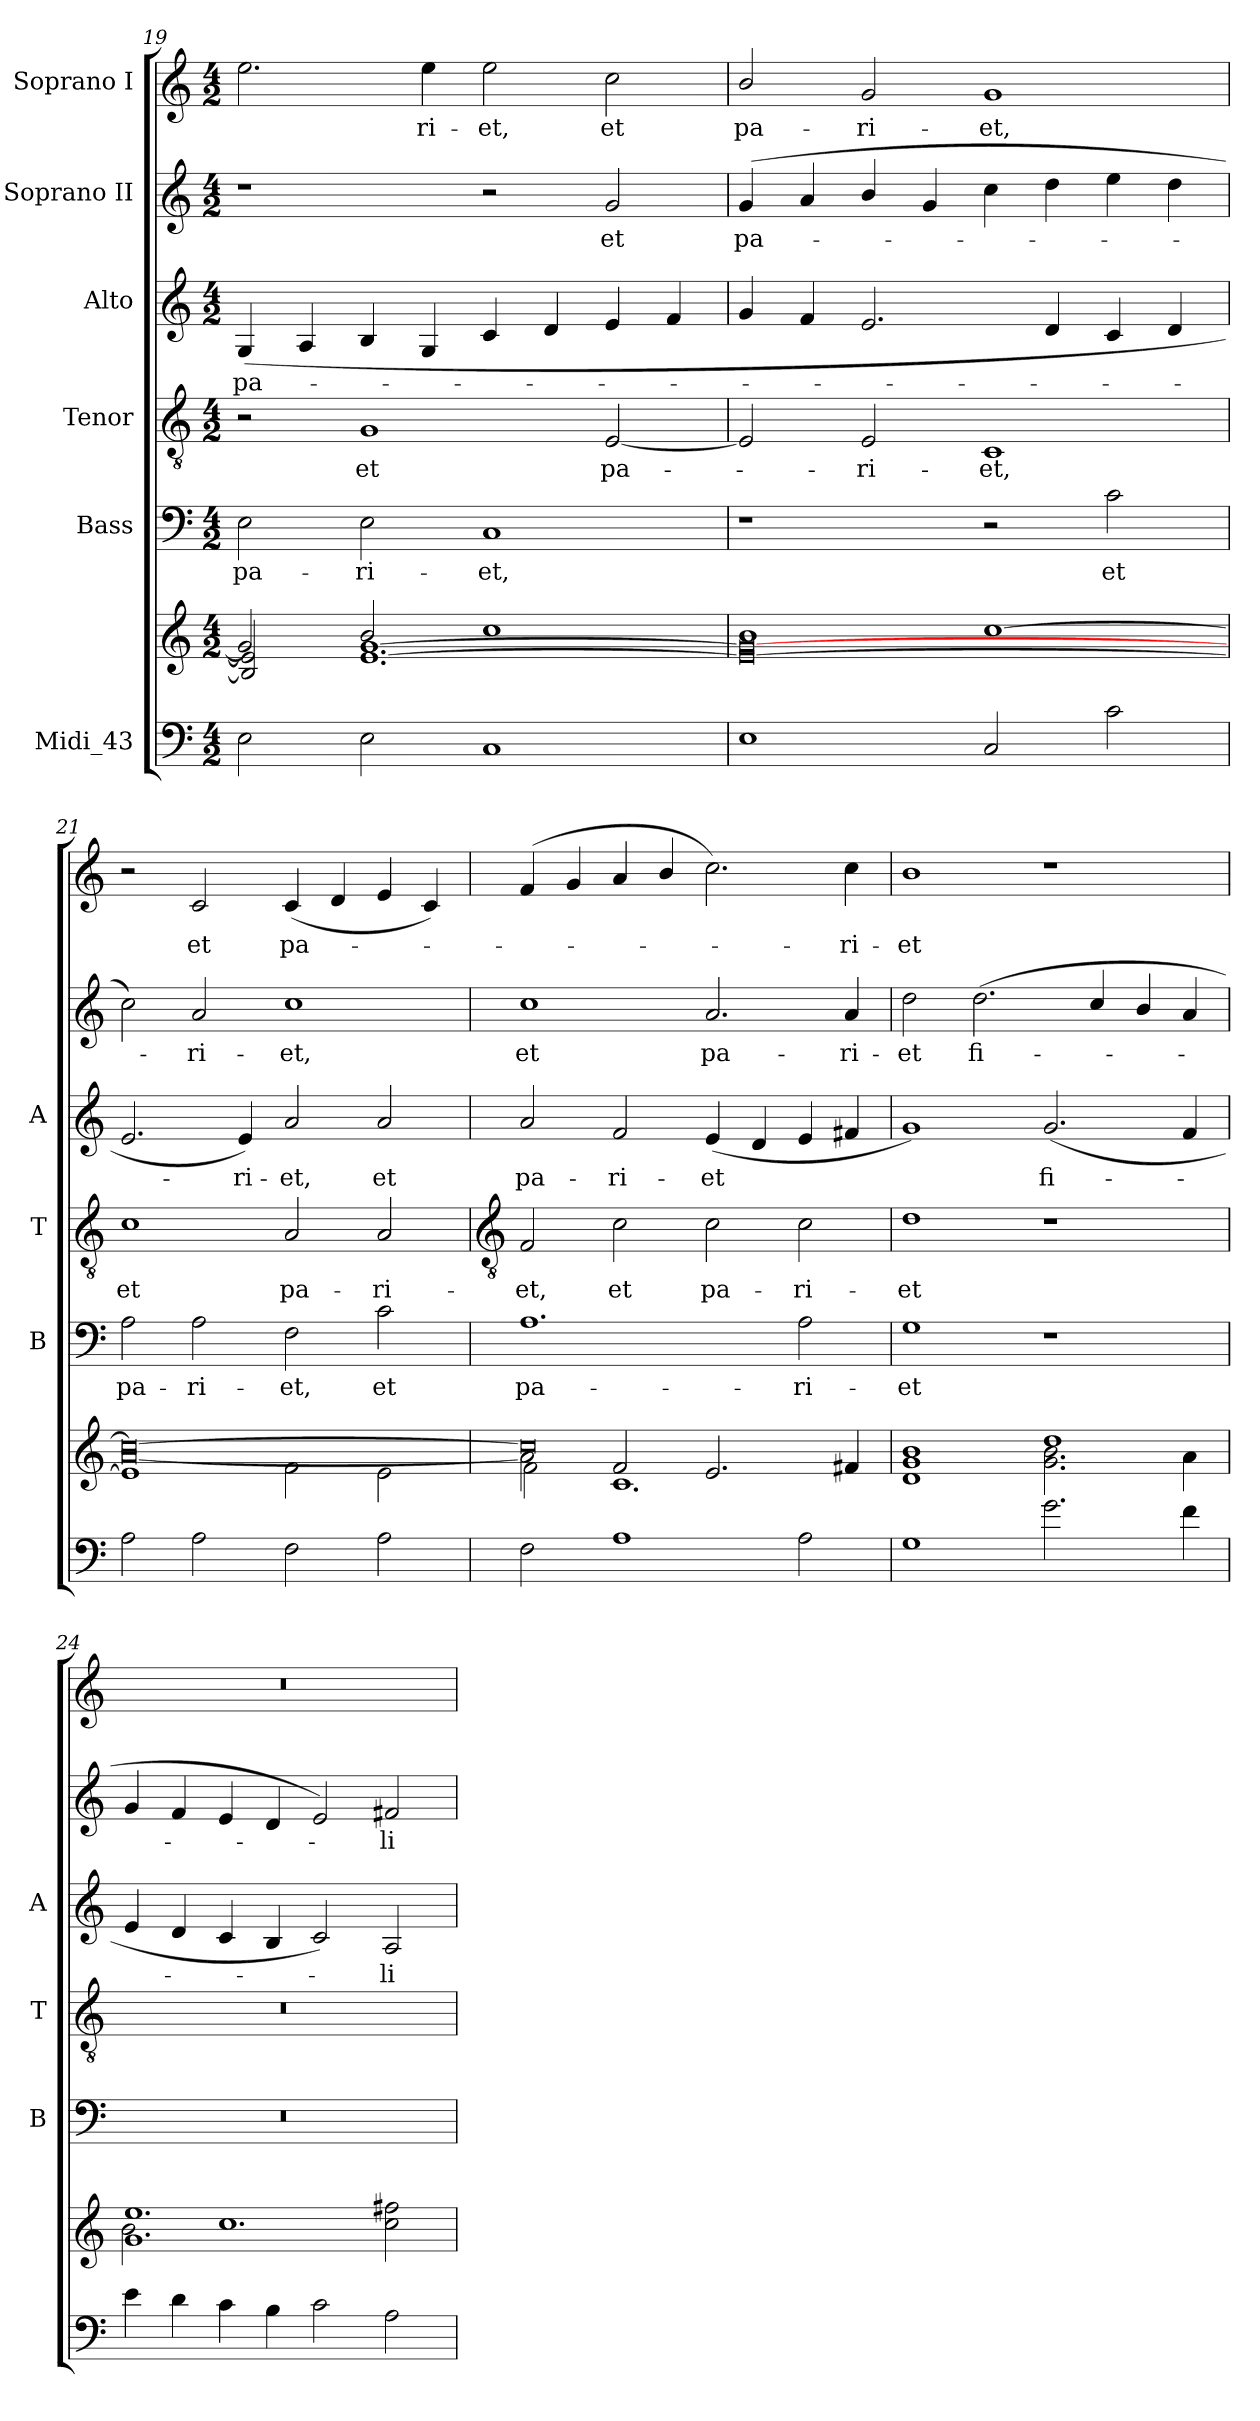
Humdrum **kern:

**kern	**kern	**kern	**text	**kern	**text	**kern	**text	**kern	**text	**kern	**text
*part6	*part6	*part5	*part5	*part4	*part4	*part3	*part3	*part2	*part2	*part1	*part1
*staff7	*staff6	*staff5	*staff5	*staff4	*staff4	*staff3	*staff3	*staff2	*staff2	*staff1	*staff1
*I"Midi_43	*	*I"Bass	*	*I"Tenor	*	*I"Alto	*	*I"Soprano II	*	*I"Soprano I	*
*	*	*I'B	*	*I'T	*	*I'A	*	*	*	*	*
*clefF4	*clefG2	*clefF4	*	*clefGv2	*	*clefG2	*	*clefG2	*	*clefG2	*
*k[]	*k[]	*k[]	*	*k[]	*	*k[]	*	*k[]	*	*k[]	*
*C:	*C:	*C:	*	*C:	*	*C:	*	*C:	*	*C:	*
*M4/2	*M4/2	*M4/2	*	*M4/2	*	*M4/2	*	*M4/2	*	*M4/2	*
=19	=19	=19	=19	=19	=19	=19	=19	=19	=19	=19	=19
*	*^	*	*	*	*	*	*	*	*	*	*
*	*	*^	*	*	*	*	*	*	*	*	*	*
!	!	!	!	!	!LO:LY:b	!	!	!	!LO:LY:b	!	!	!	!
2E	2g/]	0ryy	2B/] 2e/]	2E	pa-	2r	.	(<4G	pa-	1r	.	2.ee	.
.	.	.	.	.	.	.	.	4A	.	.	.	.	.
!	!	!	!	!	!LO:LY:b	!	!LO:LY:b	!	!	!	!	!	!
2E	2b/	.	[1.e\ [1.g\	2E	-ri-	1G	et	4B	.	.	.	.	.
!	!	!	!	!	!	!	!	!	!	!	!	!	!LO:LY:b
.	.	.	.	.	.	.	.	4G	.	.	.	4ee	ri-
!	!	!	!	!	!LO:LY:b	!	!	!	!	!	!	!	!LO:LY:b
1C	1cc/	.	.	1C	-et,	.	.	4c	.	2r	.	2ee	-et,
.	.	.	.	.	.	.	.	4d	.	.	.	.	.
!	!	!	!	!	!	!	!LO:LY:b	!	!	!	!LO:LY:b	!	!LO:LY:b
.	.	.	.	.	.	[2E	pa-	4e	.	2g	et	2cc	et
.	.	.	.	.	.	.	.	4f	.	.	.	.	.
=20	=20	=20	=20	=20	=20	=20	=20	=20	=20	=20	=20	=20	=20
!	!	!	!	!	!	!	!	!	!	!	!LO:LY:b	!	!LO:LY:b
1E	1b/	0ryy	0e\_ 0g\_	1r	.	2E]	.	4g	.	(<4g	pa-	2b/	pa-
.	.	.	.	.	.	.	.	4f	.	4a	.	.	.
!	!	!	!	!	!	!	!LO:LY:b	!	!	!	!	!	!LO:LY:b
.	.	.	.	.	.	2E	ri-	2.e	.	4b/	.	2g	-ri-
.	.	.	.	.	.	.	.	.	.	4g	.	.	.
!	!	!	!	!	!	!	!LO:LY:b	!	!	!	!	!	!LO:LY:b
2C	[1cc/	.	.	2r	.	1C	-et,	.	.	4cc	.	1g	-et,
.	.	.	.	.	.	.	.	4d	.	4dd	.	.	.
!	!	!	!	!	!LO:LY:b	!	!	!	!	!	!	!	!
2c	.	.	.	2c	et	.	.	4c	.	4ee	.	.	.
.	.	.	.	.	.	.	.	4d	.	4dd	.	.	.
=21	=21	=21	=21	=21	=21	=21	=21	=21	=21	=21	=21	=21	=21
!	!	!	!	!	!LO:LY:b	!	!LO:LY:b	!	!	!	!	!	!
2A	0cc/_	[0a\	1e\]	2A	pa-	1c	et	2.e	.	2cc)	.	2r	.
!	!	!	!	!	!LO:LY:b	!	!	!	!	!	!LO:LY:b	!	!LO:LY:b
2A	.	.	.	2A	-ri-	.	.	.	.	2a	ri-	2c	et
!	!	!	!	!	!	!	!	!	!LO:LY:b	!	!	!	!
.	.	.	.	.	.	.	.	4e)	ri-	.	.	.	.
!	!	!	!	!	!LO:LY:b	!	!LO:LY:b	!	!LO:LY:b	!	!LO:LY:b	!	!LO:LY:b
2F	.	.	2f\	2F	-et,	2A	pa-	2a	-et,	1cc	-et,	(<4c	pa-
.	.	.	.	.	.	.	.	.	.	.	.	4d	.
!	!	!	!	!	!LO:LY:b	!	!LO:LY:b	!	!LO:LY:b	!	!	!	!
2A	.	.	2e\	2c	et	2A	-ri-	2a	et	.	.	4e	.
.	.	.	.	.	.	.	.	.	.	.	.	4c)	.
!!LO:LB:g=z
=22	=22	=22	=22	=22	=22	=22	=22	=22	=22	=22	=22	=22	=22
*	*	*	*	*	*	*clefGv2	*	*	*	*	*	*	*
!	!	!	!	!	!LO:LY:b	!	!LO:LY:b	!	!LO:LY:b	!	!LO:LY:b	!	!
2F	0cc/]	2a\]	2f\	1.A	pa-	2F	-et,	2a	pa-	1cc	et	(<4f	.
.	.	.	.	.	.	.	.	.	.	.	.	4g	.
!	!	!	!	!	!	!	!LO:LY:b	!	!LO:LY:b	!	!	!	!
1A	.	2f/	1.c\	.	.	2c	et	2f	-ri-	.	.	4a	.
.	.	.	.	.	.	.	.	.	.	.	.	4b/	.
!	!	!	!	!	!	!	!LO:LY:b	!	!LO:LY:b	!	!LO:LY:b	!	!
.	.	2.e/	.	.	.	2c	pa-	(<4e	-et	2.a	pa-	2.cc)	.
.	.	.	.	.	.	.	.	4d	.	.	.	.	.
!	!	!	!	!	!LO:LY:b	!	!LO:LY:b	!	!	!	!	!	!
2A	.	.	.	2A	-ri-	2c	-ri-	4e	.	.	.	.	.
!	!	!	!	!	!	!	!	!	!	!	!LO:LY:b	!	!LO:LY:b
.	.	4f#X/	.	.	.	.	.	4f#X	.	4a	-ri-	4cc	ri-
=23	=23	=23	=23	=23	=23	=23	=23	=23	=23	=23	=23	=23	=23
!	!	!	!	!	!LO:LY:b	!	!LO:LY:b	!	!	!	!LO:LY:b	!	!LO:LY:b
1G	1d/ 1g/ 1b/	0ryy	1ryy	1G	-et	1d	-et	1g)	.	2dd	-et	1b	-et
!	!	!	!	!	!	!	!	!	!	!	!LO:LY:b	!	!
.	.	.	.	.	.	.	.	.	.	(<2.dd	fi-	.	.
!	!	!	!	!	!	!	!	!	!LO:LY:b	!	!	!	!
2.g	1dd/	.	2.g\ 2.b\	1r	.	1r	.	(<2.g	fi-	.	.	1r	.
.	.	.	.	.	.	.	.	.	.	4cc/	.	.	.
.	.	.	.	.	.	.	.	.	.	4b/	.	.	.
4f	.	.	4a\	.	.	.	.	4f	.	4a	.	.	.
=24	=24	=24	=24	=24	=24	=24	=24	=24	=24	=24	=24	=24	=24
4e	1.g/ 1.ee/	0ryy	2b\	0r	.	0r	.	4e	.	4g	.	0r	.
4d	.	.	.	.	.	.	.	4d	.	4f	.	.	.
4c	.	.	1.cc\	.	.	.	.	4c	.	4e	.	.	.
4B	.	.	.	.	.	.	.	4B	.	4d	.	.	.
2c	.	.	.	.	.	.	.	2c)	.	2e)	.	.	.
!	!	!	!	!	!	!	!	!	!LO:LY:b	!	!LO:LY:b	!	!
2A	2cc\ 2ff#X\	.	.	.	.	.	.	2A	li-	2f#X	li-	.	.
*	*v	*v	*v	*	*	*	*	*	*	*	*	*	*
=	=	=	=	=	=	=	=	=	=	=	=
*-	*-	*-	*-	*-	*-	*-	*-	*-	*-	*-	*-
